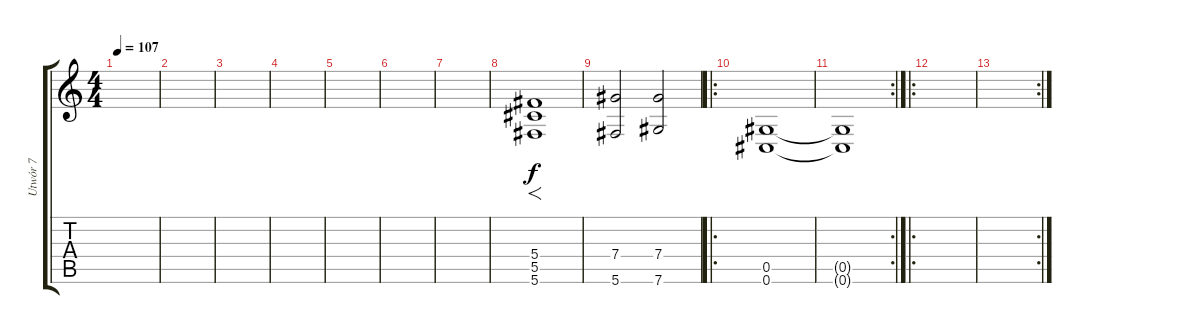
\track ("Utwór 7" "Utwór 7") {instrument acousticguitarsteel}
\staff {score tabs}
\tuning (Eb4 Bb3 Gb3 Db3 Ab2 Db2) {hide}
\ts (4 4)
\tempo 107
\clef g2
\ks c
|
|
|
|
|
|
|
(5.4 5.5 5.6).1{f dy f volume 16 instrument overdrivenguitar} |
(7.4 5.6).2{volume 16 instrument overdrivenguitar} (7.4 7.6).2 |
\ro
(0.5 0.6).1 |
\rc 2
(0.5{t} 0.6{t}).1 |
\ro
|
\rc 2
